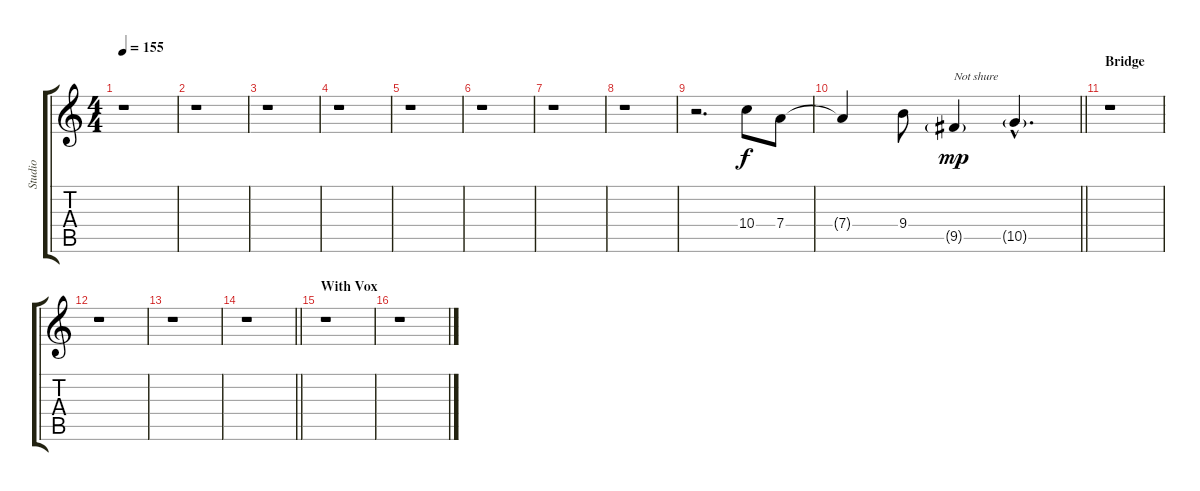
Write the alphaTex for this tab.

\track ("Studio" "Studio") {instrument distortionguitar}
\staff {score tabs}
\tuning (E4 B3 G3 D3 A2 E2) {hide}
\ts (4 4)
\tempo 155
\clef g2
\ks c
r.1{dy f} |
r.1 |
r.1 |
r.1 |
r.1 |
r.1 |
r.1 |
r.1 |
r.2{d} 10.4.8 7.4.8 |
\barLineRight lightlight
7.4{t}.4 9.4.8 9.5{g}.4{txt "Not shure" dy mp} 10.5{g hac}.4{d} |
\section ("" "Bridge")
r.1 |
r.1 |
r.1 |
\barLineRight lightlight
r.1 |
\section ("" "With Vox")
r.1 |
r.1
